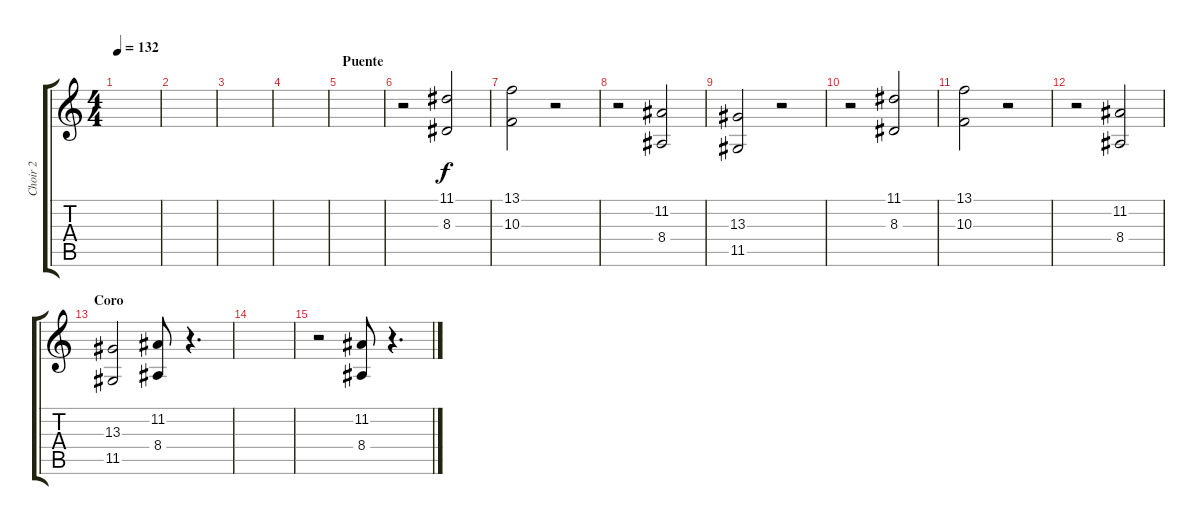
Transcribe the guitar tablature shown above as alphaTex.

\track ("Choir 2" "Choir 2") {instrument choiraahs}
\staff {score tabs}
\tuning (E4 B3 G3 D3 A2 E2) {hide}
\ts (4 4)
\tempo 132
\clef g2
\ks c
|
|
|
|
\section ("" "Puente")
|
r.2 (11.1 8.3).2 |
(13.1 10.3).2 r.2 |
r.2 (11.2 8.4).2 |
(13.3 11.5).2 r.2 |
r.2 (11.1 8.3).2 |
(13.1 10.3).2 r.2 |
r.2 (11.2 8.4).2 |
\section ("" "Coro")
(13.3 11.5).2 (11.2 8.4).8 r.4{d} |
|
r.2 (11.2 8.4).8 r.4{d}
